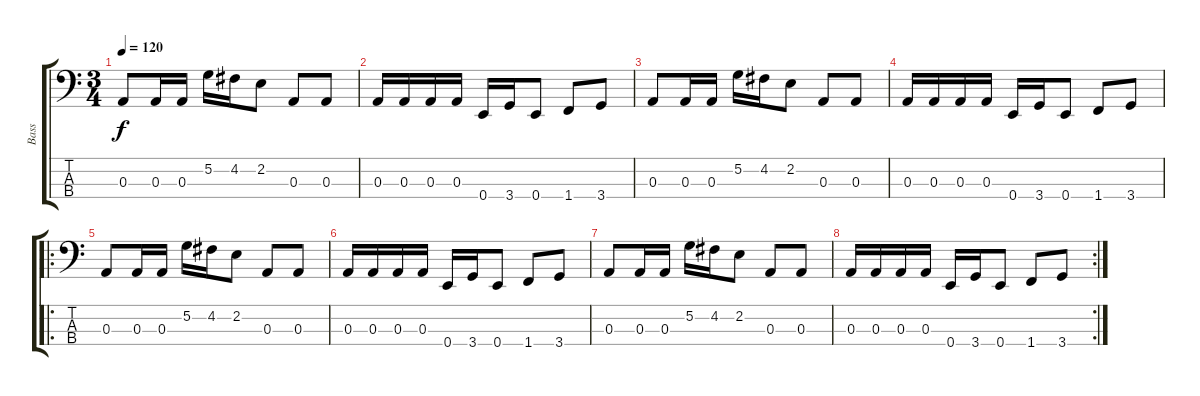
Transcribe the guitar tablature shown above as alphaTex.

\track ("Bass" "Bass") {instrument electricbasspick}
\staff {score tabs}
\tuning (G2 D2 A1 E1) {hide}
\ts (3 4)
\tempo 120
\clef f4
\ks c
0.3.8{dy f volume 14} 0.3.16 0.3.16 5.2.16 4.2.16 2.2.8 0.3.8 0.3.8 |
0.3.16 0.3.16 0.3.16 0.3.16 0.4.16 3.4.16 0.4.8 1.4.8 3.4.8 |
0.3.8 0.3.16 0.3.16 5.2.16 4.2.16 2.2.8 0.3.8 0.3.8 |
0.3.16 0.3.16 0.3.16 0.3.16 0.4.16 3.4.16 0.4.8 1.4.8 3.4.8 |
\ro
0.3.8 0.3.16 0.3.16 5.2.16 4.2.16 2.2.8 0.3.8 0.3.8 |
0.3.16 0.3.16 0.3.16 0.3.16 0.4.16 3.4.16 0.4.8 1.4.8 3.4.8 |
0.3.8 0.3.16 0.3.16 5.2.16 4.2.16 2.2.8 0.3.8 0.3.8 |
\rc 2
0.3.16 0.3.16 0.3.16 0.3.16 0.4.16 3.4.16 0.4.8 1.4.8 3.4.8
